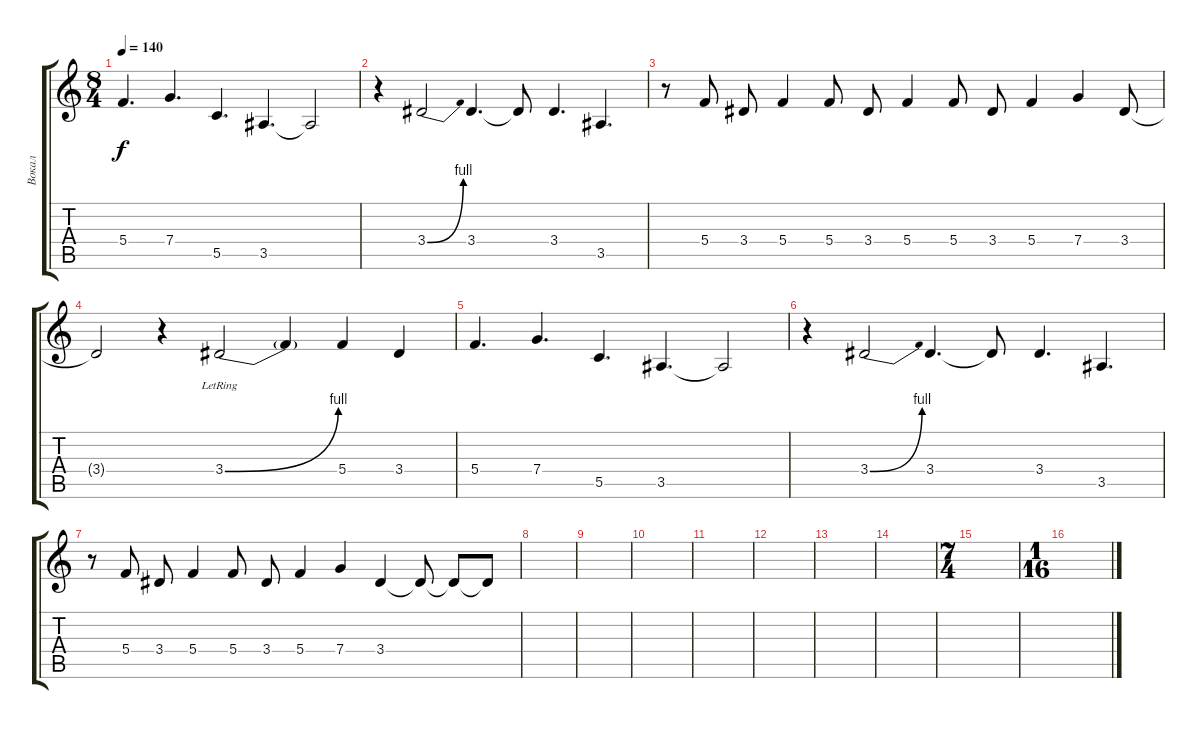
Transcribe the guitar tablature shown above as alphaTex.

\track ("Вокал" "Вокал") {instrument acousticguitarnylon}
\staff {score tabs}
\tuning (D4 A3 F3 C3 G2 C2) {hide}
\ts (8 4)
\tempo 140
\clef g2
\ks c
5.4.4{d dy f} 7.4.4{d} 5.5.4{d} 3.5.4{d} 3.5{t}.2 |
r.4 3.4{be (bend 0 0 60 4)}.2 3.4.4{d} 3.4{t}.8 3.4.4{d} 3.5.4{d} |
r.8 5.4.8 3.4.8 5.4.4 5.4.8 3.4.8 5.4.4 5.4.8 3.4.8 5.4.4 7.4.4 3.4.8 |
3.4{t}.2 r.4 3.4{be (bend 0 0 60 4) lr}.2 3.4{t}.4 5.4.4 3.4.4 |
5.4.4{d} 7.4.4{d} 5.5.4{d} 3.5.4{d} 3.5{t}.2 |
r.4 3.4{be (bend 0 0 60 4)}.2 3.4.4{d} 3.4{t}.8 3.4.4{d} 3.5.4{d} |
r.8 5.4.8 3.4.8 5.4.4 5.4.8 3.4.8 5.4.4 7.4.4 3.4.4 3.4{t}.8 3.4{t}.8 3.4{t}.8 |
|
|
|
|
|
|
|
\ts (7 4)
|
\ts (1 16)
